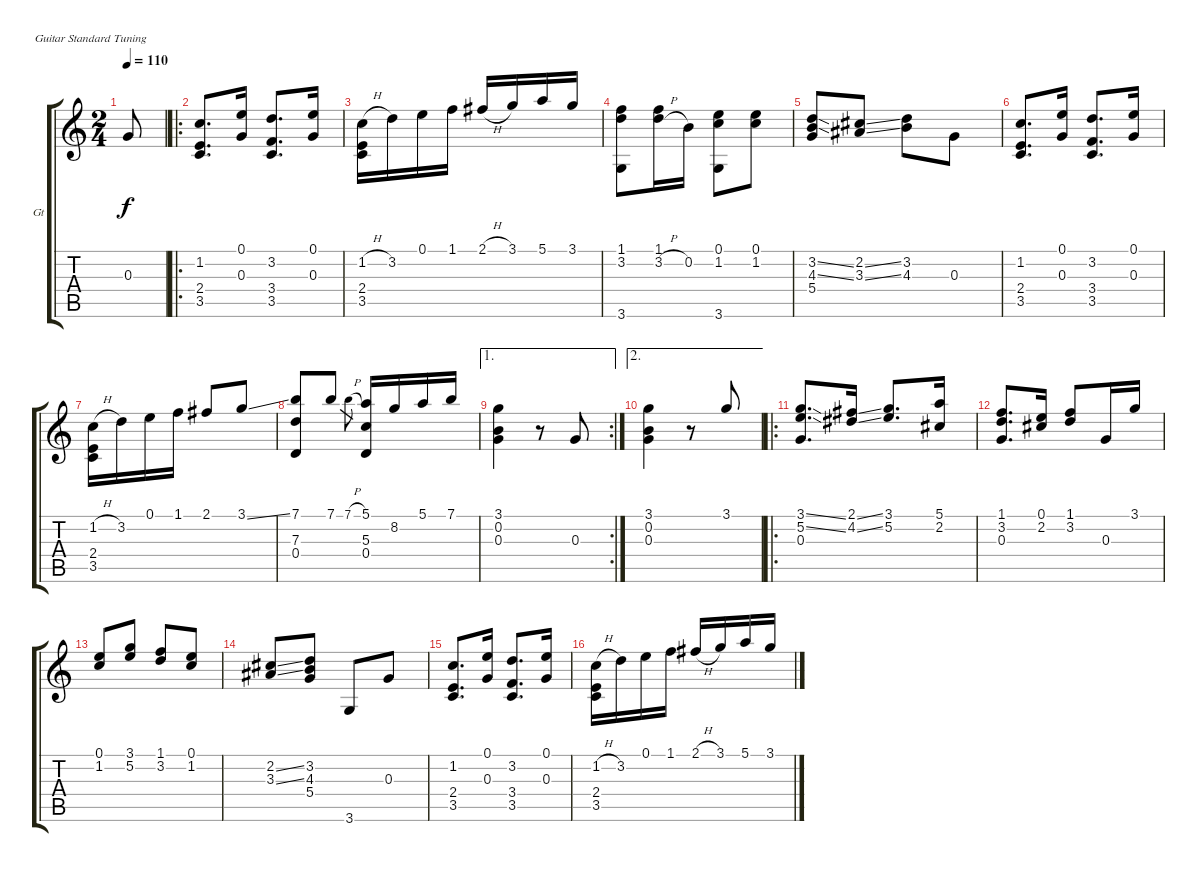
\defaultSystemsLayout 4
\bracketExtendMode groupsimilarinstruments
\firstSystemTrackNameOrientation horizontal
\otherSystemsTrackNameOrientation horizontal
\track ("Guitar" "Gt") {instrument acousticguitarnylon}
\staff {score tabs}
\tuning (E4 B3 G3 D3 A2 E2)
\ts (2 4)
\ac
\tempo 110
\clef g2
\scale
0.252475
\ks c
0.3.8{dy f instrument acousticguitarnylon} |
\ro
\scale
0.277228 (1.2 2.4 3.5).8{d} (0.1 0.3).16 (3.2 3.4 3.5).8{d} (0.1 0.3).16 |
\scale
0.470297 (1.2{h} 3.5 2.4).16 3.2.16 0.1.16 1.1.16 2.1{h}.16{beam invert} 3.1.16 5.1.16 3.1.16 |
\scale
0.317784 (1.1 3.2 3.6).8{beam invert} (1.1 3.2{h}).16 0.2.16 (0.1 1.2 3.6).8 (0.1 1.2).8{beam invert} |
\scale
0.390671 (3.2{ss} 4.3{ss} 5.4).8{beam invert} (2.2{ss} 3.3{ss}).8 (3.2 4.3).8 0.3.8 |
\scale
0.291545 (1.2 2.4 3.5).8{d} (0.1 0.3).16 (3.2 3.4 3.5).8{d} (0.1 0.3).16 |
\scale
0.420635 (1.2{h} 2.4 3.5).16 3.2.16 0.1.16 1.1.16 2.1.8{beam invert} 3.1{ss}.8 |
\scale
0.346561 (7.1 7.3 0.4).8{beam invert} 7.1.8 7.1{h}.8{gr beam invert} (5.1 0.4 5.3).16{beam invert} 8.2.16 5.1.16 7.1.16 |
\ae 1
\rc 2
\scale
0.232804 (3.1 0.2 0.3).4 r.8 0.3.8 |
\ae 2
\scale
0.250765 (3.1 0.2 0.3).4 r.8 3.1.8{beam invert} |
\ro
\scale
0.40367 (3.1{ss} 5.2{ss} 0.3).8{d beam invert} (2.1{ss} 4.2{ss}).16 (3.1 5.2).8{d beam invert} (5.1 2.2).16 |
\scale
0.345566 (1.1 3.2 0.3).8{d beam invert} (0.1 2.2).16 (1.1 3.2).8{beam invert} 0.3.16 3.1.16 |
\scale
0.313993 (0.1 1.2).8{beam invert} (3.1 5.2).8 (1.1 3.2).8{beam invert} (0.1 1.2).8 |
\scale
0.34471 (2.2{ss} 3.3{ss}).8{beam invert} (3.2 4.3 5.4).8 3.6.8 0.3.8 |
\scale
0.341297 (1.2 2.4 3.5).8{d} (0.1 0.3).16 (3.2 3.4 3.5).8{d} (0.1 0.3).16 |
\scale
0.458937 (1.2{h} 2.4 3.5).16 3.2.16 0.1.16 1.1.16 2.1{h}.16{beam invert} 3.1.16 5.1.16 3.1.16
